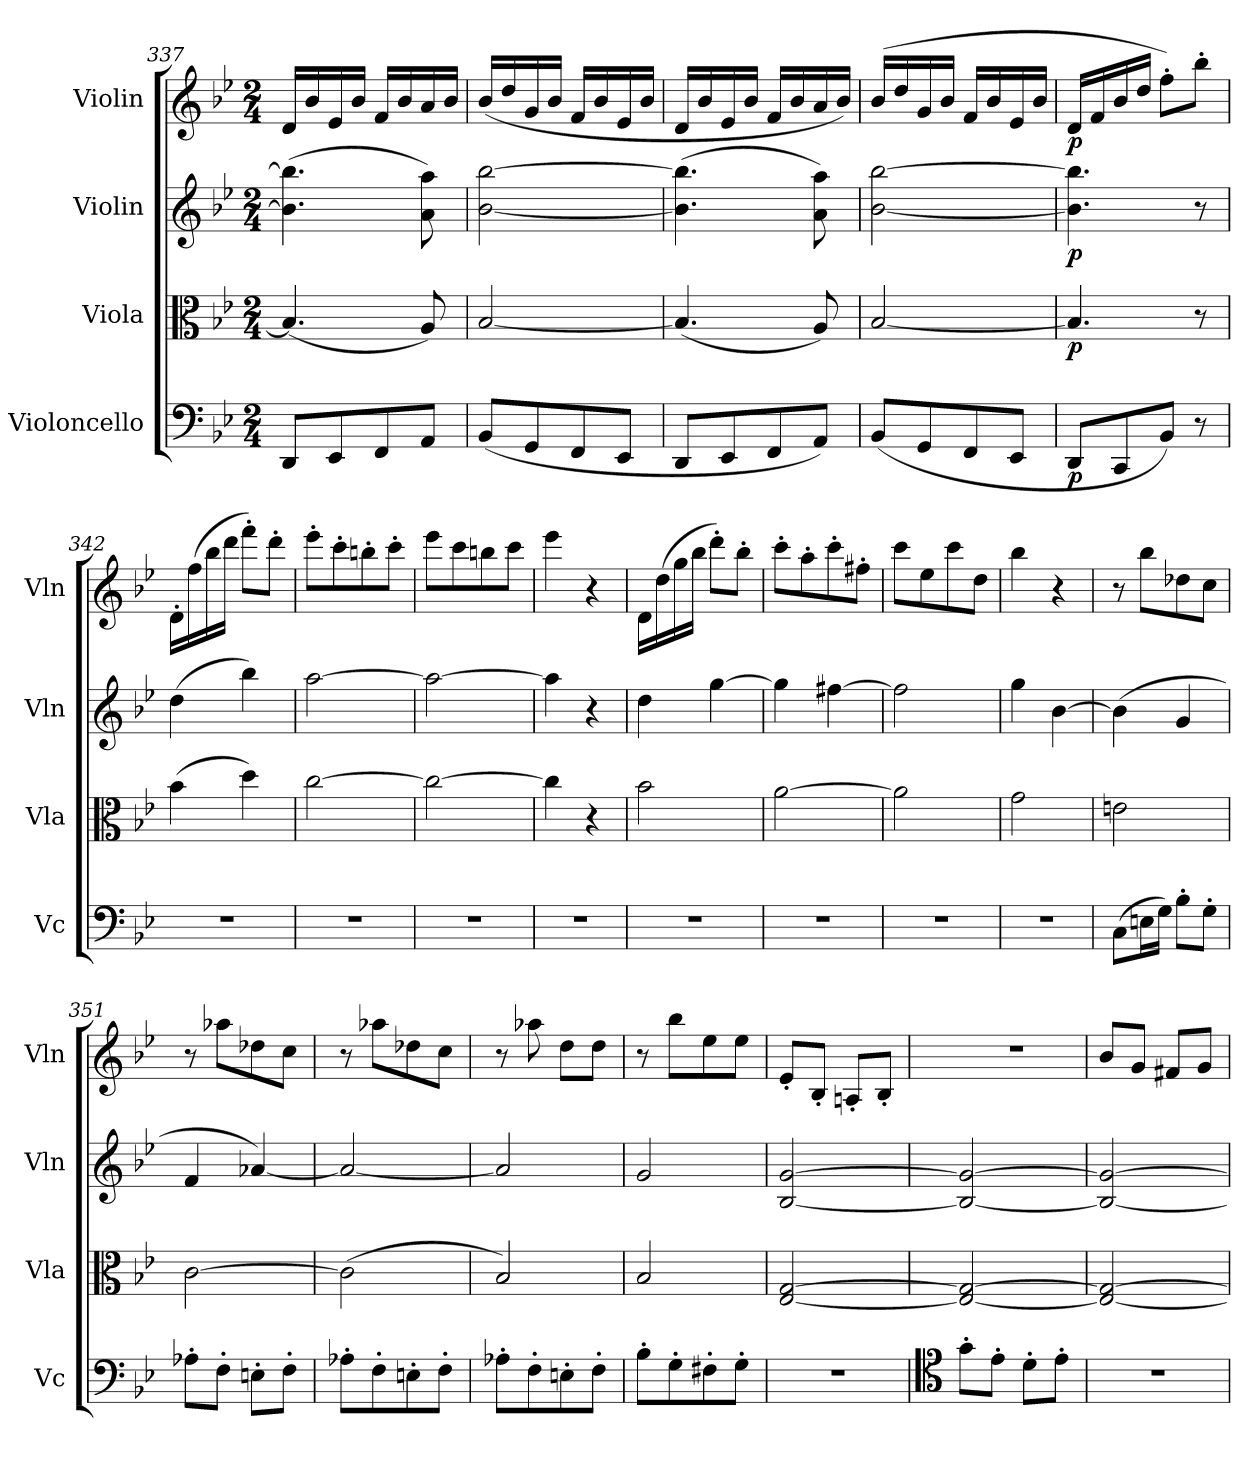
**kern	**dynam	**kern	**dynam	**kern	**dynam	**kern	**dynam
*part4	*part4	*part3	*part3	*part2	*part2	*part1	*part1
*staff4	*staff4	*staff3	*staff3	*staff2	*staff2	*staff1	*staff1
*I"Violoncello	*	*I"Viola	*	*I"Violin	*	*I"Violin	*
*I'Vc	*	*I'Vla	*	*I'Vln	*	*I'Vln	*
*clefF4	*	*clefC3	*	*clefG2	*	*clefG2	*
*k[b-e-]	*	*k[b-e-]	*	*k[b-e-]	*	*k[b-e-]	*
*M2/4	*	*M2/4	*	*M2/4	*	*M2/4	*
=337	=337	=337	=337	=337	=337	=337	=337
8DD/L	.	(4.B-/]	.	(4.b-]\ 4.bb-]\	.	16d/LL	.
.	.	.	.	.	.	16b-/	.
8EE-/	.	.	.	.	.	16e-/	.
.	.	.	.	.	.	16b-/JJ	.
8FF/	.	.	.	.	.	16f/LL	.
.	.	.	.	.	.	16b-/	.
8AA/J	.	8A/)	.	8a\ 8aa\)	.	16a/	.
.	.	.	.	.	.	16b-/JJ	.
=338	=338	=338	=338	=338	=338	=338	=338
(8BB-/L	.	[2B-/	.	[2b-\ [2bb-\	.	(16b-/LL	.
.	.	.	.	.	.	16dd/	.
8GG/	.	.	.	.	.	16g/	.
.	.	.	.	.	.	16b-/JJ	.
8FF/	.	.	.	.	.	16f/LL	.
.	.	.	.	.	.	16b-/	.
8EE-/J	.	.	.	.	.	16e-/	.
.	.	.	.	.	.	16b-/JJ	.
=339	=339	=339	=339	=339	=339	=339	=339
8DD/L	.	(4.B-/]	.	(4.b-]\ 4.bb-]\	.	16d/LL	.
.	.	.	.	.	.	16b-/	.
8EE-/	.	.	.	.	.	16e-/	.
.	.	.	.	.	.	16b-/JJ	.
8FF/	.	.	.	.	.	16f/LL	.
.	.	.	.	.	.	16b-/	.
8AA/J)	.	8A/)	.	8a\ 8aa\)	.	16a/	.
.	.	.	.	.	.	16b-/JJ)	.
=340	=340	=340	=340	=340	=340	=340	=340
(8BB-/L	.	[2B-/	.	[2b-\ [2bb-\	.	(16b-/LL	.
.	.	.	.	.	.	16dd/	.
8GG/	.	.	.	.	.	16g/	.
.	.	.	.	.	.	16b-/JJ	.
8FF/	.	.	.	.	.	16f/LL	.
.	.	.	.	.	.	16b-/	.
8EE-/J	.	.	.	.	.	16e-/	.
.	.	.	.	.	.	16b-/JJ	.
=341	=341	=341	=341	=341	=341	=341	=341
8DD/L	p	4.B-/]	p	4.b-]\ 4.bb-]\	p	16d/LL	p
.	.	.	.	.	.	16f/	.
8CC/	.	.	.	.	.	16b-/	.
.	.	.	.	.	.	16dd/JJ	.
8BB-/J)	.	.	.	.	.	8ff'\L)	.
8r	.	8r	.	8r	.	8bb-'\J	.
=342	=342	=342	=342	=342	=342	=342	=342
2r	.	(4b-\	.	(4dd\	.	16d'\LL	.
.	.	.	.	.	.	(16ff\	.
.	.	.	.	.	.	16bb-\	.
.	.	.	.	.	.	16ddd\JJ	.
.	.	4dd\)	.	4bb-\)	.	8fff'\L)	.
.	.	.	.	.	.	8ddd'\J	.
=343	=343	=343	=343	=343	=343	=343	=343
2r	.	[2cc\	.	[2aa\	.	8eee-'\L	.
.	.	.	.	.	.	8ccc'\	.
.	.	.	.	.	.	8bbn'\	.
.	.	.	.	.	.	8ccc'\J	.
=344	=344	=344	=344	=344	=344	=344	=344
2r	.	2cc\_	.	2aa\_	.	8eee-\L	.
.	.	.	.	.	.	8ccc\	.
.	.	.	.	.	.	8bbn\	.
.	.	.	.	.	.	8ccc\J	.
=345	=345	=345	=345	=345	=345	=345	=345
2r	.	4cc\]	.	4aa\]	.	4eee-\	.
.	.	4r	.	4r	.	4r	.
=346	=346	=346	=346	=346	=346	=346	=346
2r	.	2b-\	.	4dd\	.	16d/LL	.
.	.	.	.	.	.	(16dd\	.
.	.	.	.	.	.	16gg\	.
.	.	.	.	.	.	16bb-\JJ	.
.	.	.	.	[4gg\	.	8ddd'\L)	.
.	.	.	.	.	.	8bb-'\J	.
=347	=347	=347	=347	=347	=347	=347	=347
2r	.	[2a\	.	4gg\]	.	8ccc'\L	.
.	.	.	.	.	.	8aa'\	.
.	.	.	.	[4ff#X\	.	8ccc'\	.
.	.	.	.	.	.	8ff#X'\J	.
=348	=348	=348	=348	=348	=348	=348	=348
2r	.	2a\]	.	2ff#\]	.	8ccc\L	.
.	.	.	.	.	.	8ee-\	.
.	.	.	.	.	.	8ccc\	.
.	.	.	.	.	.	8dd\J	.
=349	=349	=349	=349	=349	=349	=349	=349
2r	.	2g\	.	4gg\	.	4bb-\	.
.	.	.	.	[4b-\	.	4r	.
=350	=350	=350	=350	=350	=350	=350	=350
(8C\L	.	2en\	.	(4b-\]	.	8r	.
16En\L	.	.	.	.	.	8bb-\L	.
16G\JJ)	.	.	.	.	.	.	.
8B-'\L	.	.	.	4g/	.	8dd-X\	.
8G'\J	.	.	.	.	.	8cc\J	.
=351	=351	=351	=351	=351	=351	=351	=351
8A-X'\L	.	[2c\	.	4f/	.	8r	.
8F'\J	.	.	.	.	.	8aa-X\L	.
8En'\L	.	.	.	[4a-X/)	.	8dd-X\	.
8F'\J	.	.	.	.	.	8cc\J	.
=352	=352	=352	=352	=352	=352	=352	=352
8A-X'\L	.	(2c\]	.	2a-/_	.	8r	.
8F'\	.	.	.	.	.	8aa-X\L	.
8En'\	.	.	.	.	.	8dd-X\	.
8F'\J	.	.	.	.	.	8cc\J	.
=353	=353	=353	=353	=353	=353	=353	=353
8A-X'\L	.	2B-/)	.	2a-/]	.	8r	.
8F'\	.	.	.	.	.	8aa-X\	.
8En'\	.	.	.	.	.	8dd\L	.
8F'\J	.	.	.	.	.	8dd\J	.
=354	=354	=354	=354	=354	=354	=354	=354
8B-'\L	.	2B-/	.	2g/	.	8r	.
8G'\	.	.	.	.	.	8bb-\L	.
8F#X'\	.	.	.	.	.	8ee-\	.
8G'\J	.	.	.	.	.	8ee-\J	.
=355	=355	=355	=355	=355	=355	=355	=355
2r	.	[2E-/ [2G/	.	[2B-/ [2g/	.	8e-'/L	.
.	.	.	.	.	.	8B-'/J	.
.	.	.	.	.	.	8An'/L	.
.	.	.	.	.	.	8B-'/J	.
=356	=356	=356	=356	=356	=356	=356	=356
*clefC4	*	*	*	*	*	*	*
8g'\L	.	2E-_/ 2G_/	.	2B-_/ 2g_/	.	2r	.
8e-'\J	.	.	.	.	.	.	.
8d'\L	.	.	.	.	.	.	.
8e-'\J	.	.	.	.	.	.	.
=357	=357	=357	=357	=357	=357	=357	=357
2r	.	2E-_/ 2G_/	.	2B-_/ 2g_/	.	8b-/L	.
.	.	.	.	.	.	8g/J	.
.	.	.	.	.	.	8f#X/L	.
.	.	.	.	.	.	8g/J	.
=	=	=	=	=	=	=	=
*-	*-	*-	*-	*-	*-	*-	*-
